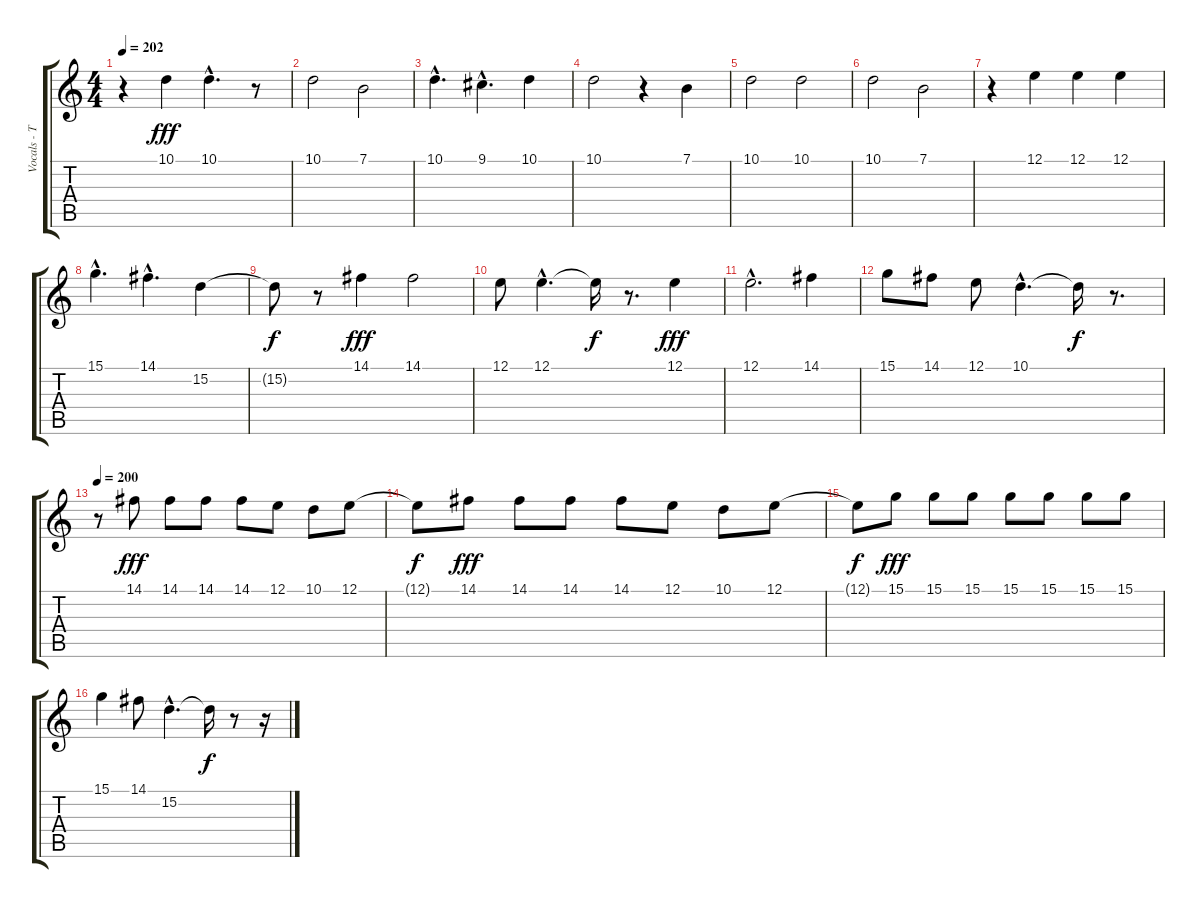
\track ("Vocals - Tom" "Vocals - T") {instrument lead6voice}
\staff {score tabs}
\tuning (E4 B3 G3 D3 A2 E2) {hide}
\ts (4 4)
\tempo 202
\clef g2
\ks c
r.4{dy f} 10.1.4{dy fff} 10.1{hac}.4{d} r.8 |
10.1.2 7.1.2 |
10.1{hac}.4{d} 9.1{hac}.4{d} 10.1.4 |
10.1.2 r.4 7.1.4 |
10.1.2 10.1.2 |
10.1.2 7.1.2 |
r.4 12.1.4 12.1.4 12.1.4 |
15.1{hac}.4{d} 14.1{hac}.4{d} 15.2.4 |
15.2{t}.8{dy f} r.8 14.1.4{dy fff} 14.1.2 |
12.1.8 12.1{hac}.4{d} 12.1{t}.16{dy f} r.8{d} 12.1.4{dy fff} |
12.1{hac}.2{d} 14.1.4 |
15.1.8 14.1.8 12.1.8 10.1{hac}.4{d} 10.1{t}.16{dy f} r.8{d} |
\tempo 200
r.8 14.1.8{dy fff} 14.1.8 14.1.8 14.1.8 12.1.8 10.1.8 12.1.8 |
12.1{t}.8{dy f} 14.1.8{dy fff} 14.1.8 14.1.8 14.1.8 12.1.8 10.1.8 12.1.8 |
12.1{t}.8{dy f} 15.1.8{dy fff} 15.1.8 15.1.8 15.1.8 15.1.8 15.1.8 15.1.8 |
15.1.4 14.1.8 15.2{hac}.4{d} 15.2{t}.16{dy f} r.8 r.16
